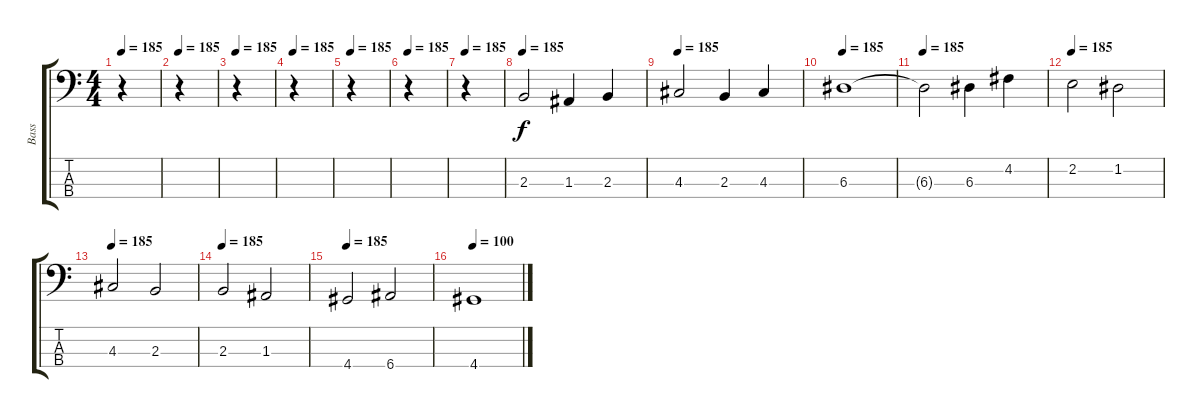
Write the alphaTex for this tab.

\track ("Bass" "Bass") {instrument electricbassfinger}
\staff {score tabs}
\tuning (G2 D2 A1 E1) {hide}
\ts (4 4)
\tempo 185
\clef f4
\ks c
r.4{dy f} |
\tempo 185
r.4 |
\tempo 185
r.4 |
\tempo 185
r.4 |
\tempo 185
r.4 |
\tempo 185
r.4 |
\tempo 185
r.4 |
\tempo 185
2.3.2 1.3.4 2.3.4 |
\tempo 185
4.3.2 2.3.4 4.3.4 |
\tempo 185
6.3.1 |
\tempo 185
6.3{t}.2 6.3.4 4.2.4 |
\tempo 185
2.2.2 1.2.2 |
\tempo 185
4.3.2 2.3.2 |
\tempo 185
2.3.2 1.3.2 |
\tempo 185
4.4.2 6.4.2 |
\tempo 100
4.4.1
